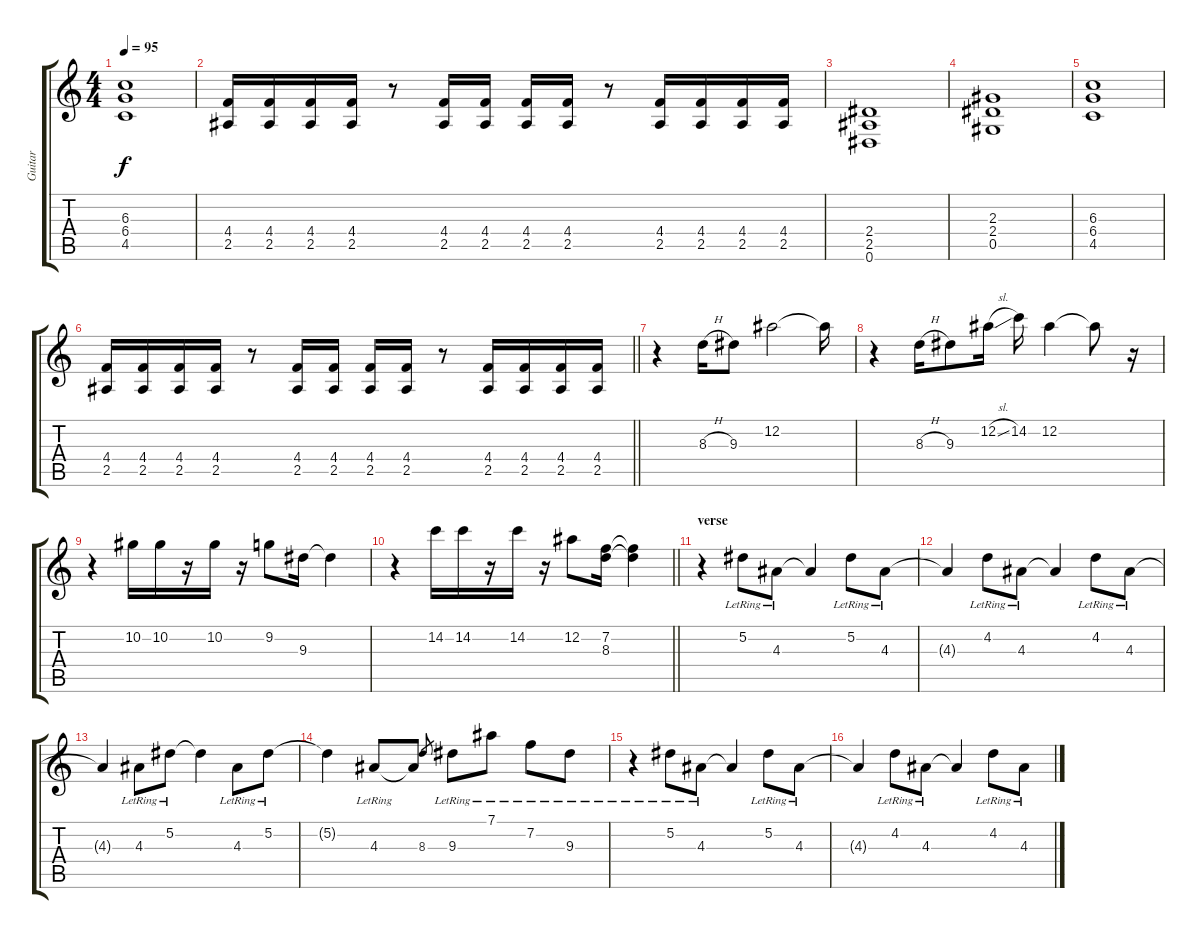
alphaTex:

\track ("Guitar" "Guitar") {instrument acousticguitarsteel}
\staff {score tabs}
\tuning (Eb4 Bb3 Gb3 Db3 Ab2 Eb2) {hide}
\ts (4 4)
\tempo 95
\clef g2
\ks c
(6.3 6.4 4.5).1{dy f} |
(4.4 2.5).16 (4.4 2.5).16 (4.4 2.5).16 (4.4 2.5).16 r.8 (4.4 2.5).16 (4.4 2.5).16 (4.4 2.5).16 (4.4 2.5).16 r.8 (4.4 2.5).16 (4.4 2.5).16 (4.4 2.5).16 (4.4 2.5).16 |
(2.4 2.5 0.6).1 |
(2.3 2.4 0.5).1 |
(6.3 6.4 4.5).1 |
\barLineRight lightlight
(4.4 2.5).16 (4.4 2.5).16 (4.4 2.5).16 (4.4 2.5).16 r.8 (4.4 2.5).16 (4.4 2.5).16 (4.4 2.5).16 (4.4 2.5).16 r.8 (4.4 2.5).16 (4.4 2.5).16 (4.4 2.5).16 (4.4 2.5).16 |
\section ("" "")
r.4{volume 13 instrument acousticguitarnylon} 8.3{h}.16 9.3.8 12.2.2 12.2{t}.16 |
r.4 8.3{h}.16 9.3.8 12.2{sl}.16 14.2.16 12.2.4 12.2{t}.8 r.16 |
r.4 10.2.16 10.2.16 r.16 10.2.16 r.16 9.2.8 9.3.16 9.3{t}.4 |
\barLineRight lightlight
r.4 14.2.16 14.2.16 r.16 14.2.16 r.16 12.2.8 (7.2 8.3).16 (7.2{t} 8.3{t}).4 |
\section ("" "verse")
r.4{instrument acousticguitarsteel} 5.2{lr}.8 4.3{lr}.8 4.3{t}.4 5.2{lr}.8 4.3{lr}.8 |
4.3{t}.4 4.2{lr}.8 4.3{lr}.8 4.3{t}.4 4.2{lr}.8 4.3{lr}.8 |
4.3{t}.4 4.3{lr}.8 5.2{lr}.8 5.2{t}.4 4.3{lr}.8 5.2{lr}.8 |
5.2{t}.4 4.3{lr}.8 4.3{t}.8 8.3.8{gr} 9.3{lr}.8 7.1{lr}.8 7.2{lr}.8 9.3{lr}.8 |
r.4 5.2{lr}.8 4.3{lr}.8 4.3{t}.4 5.2{lr}.8 4.3{lr}.8 |
4.3{t}.4 4.2{lr}.8 4.3{lr}.8 4.3{t}.4 4.2{lr}.8 4.3{lr}.8
